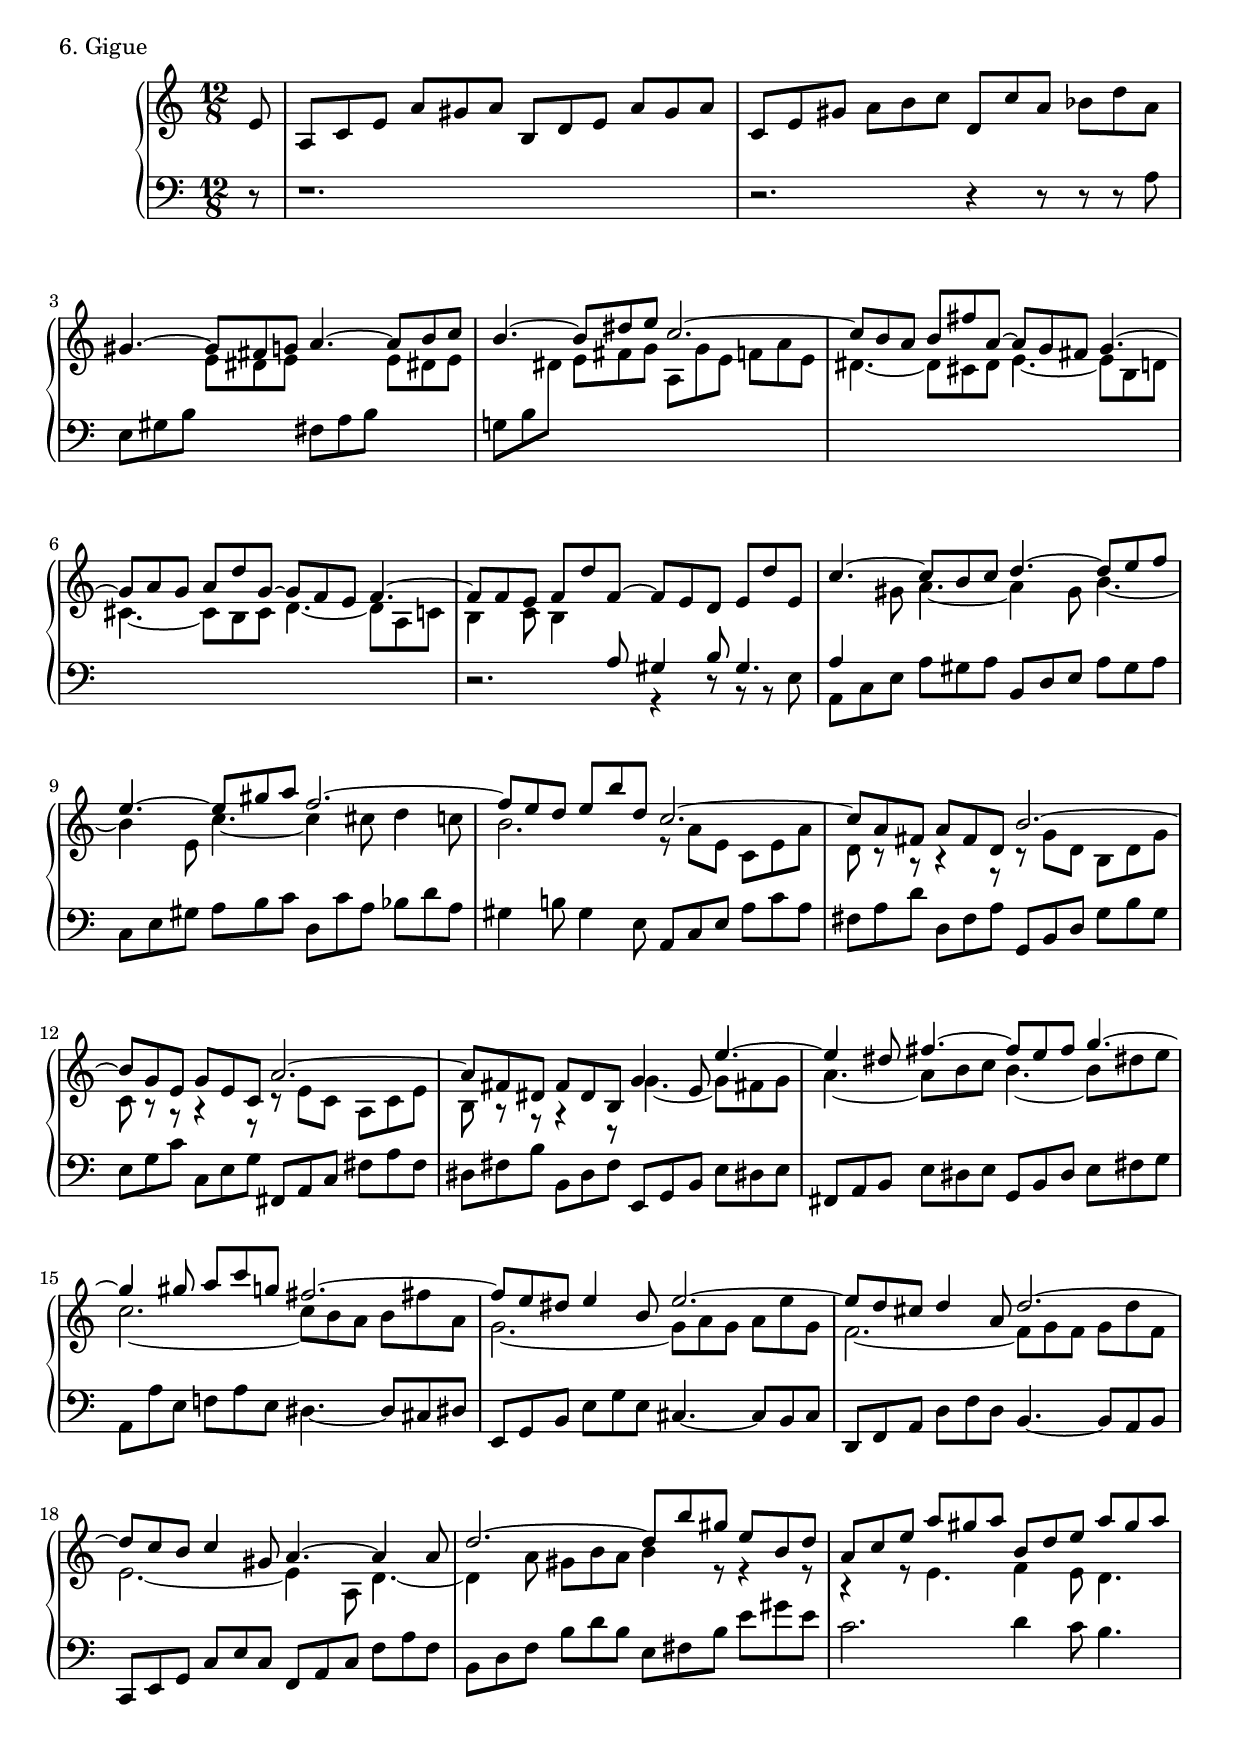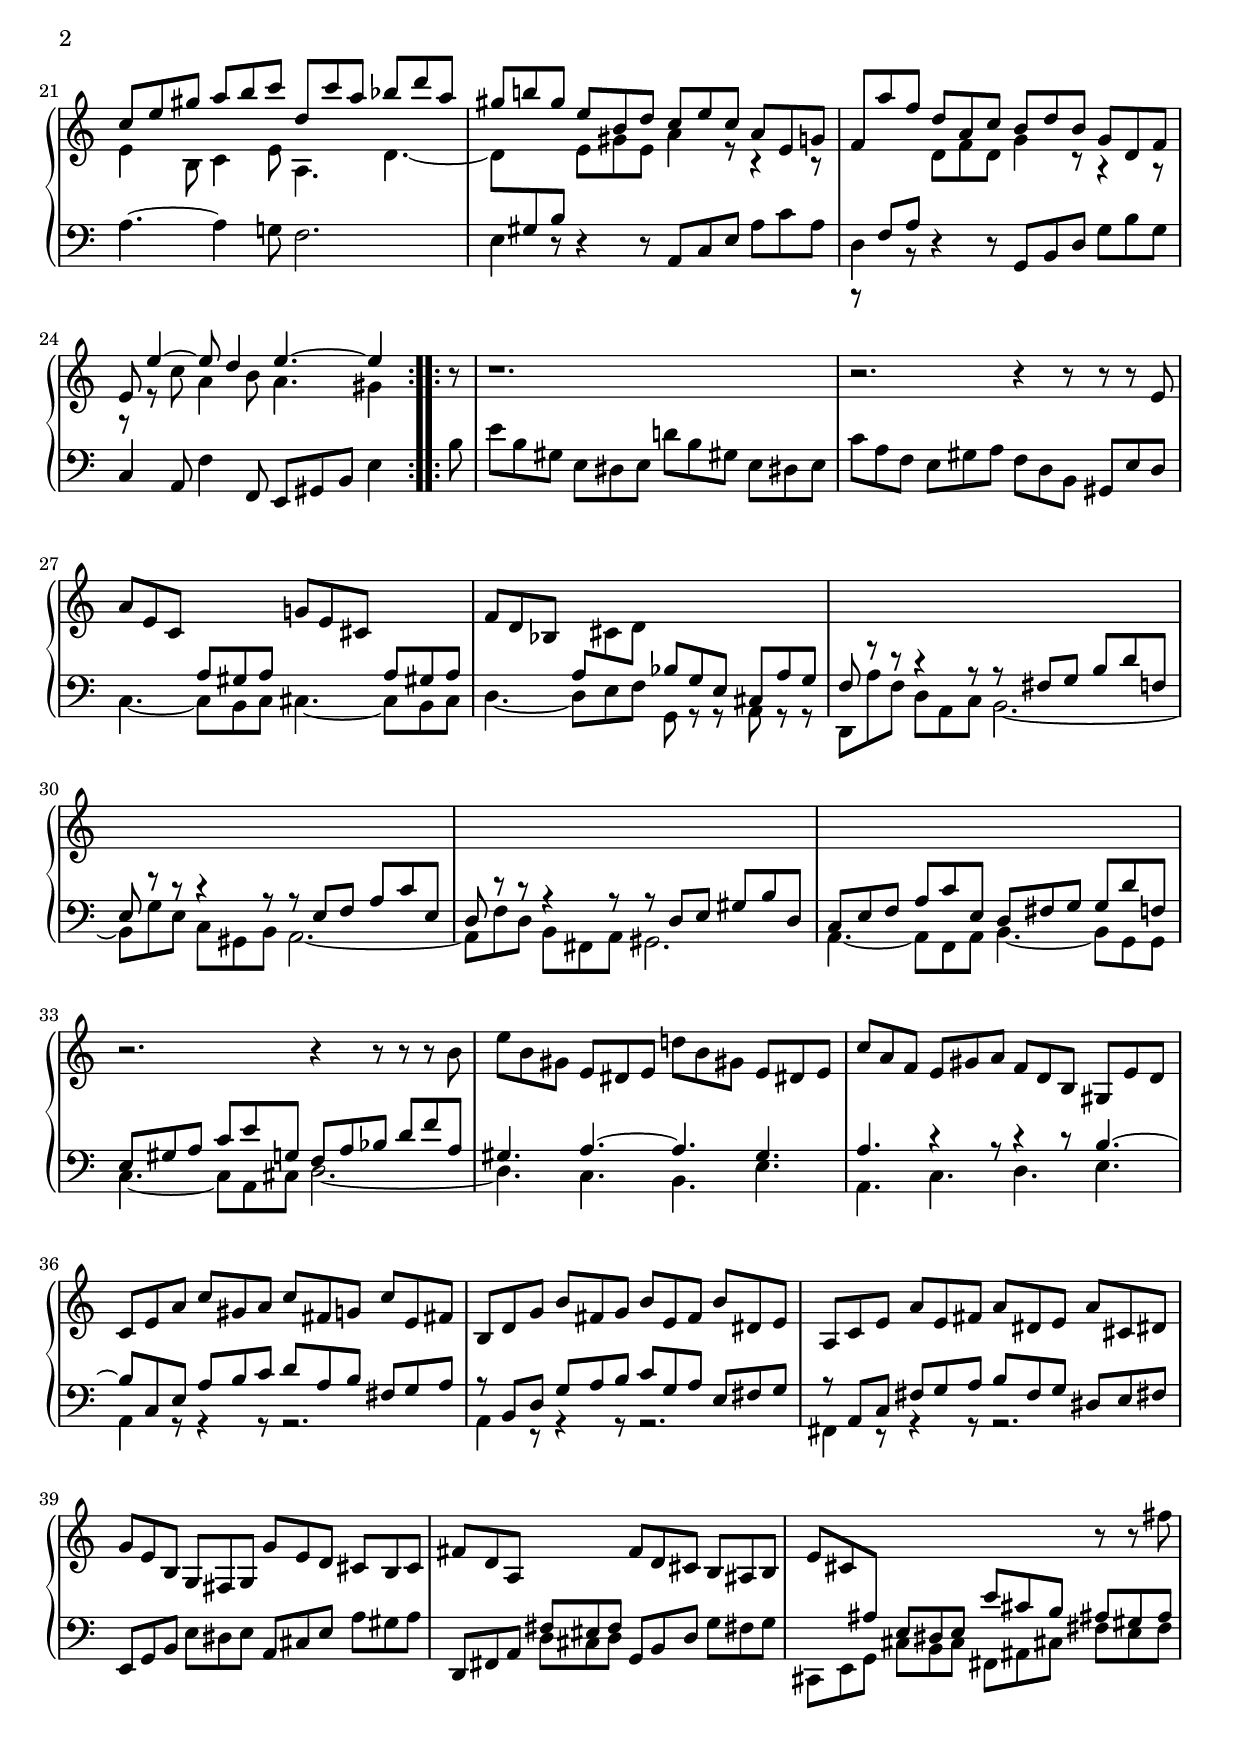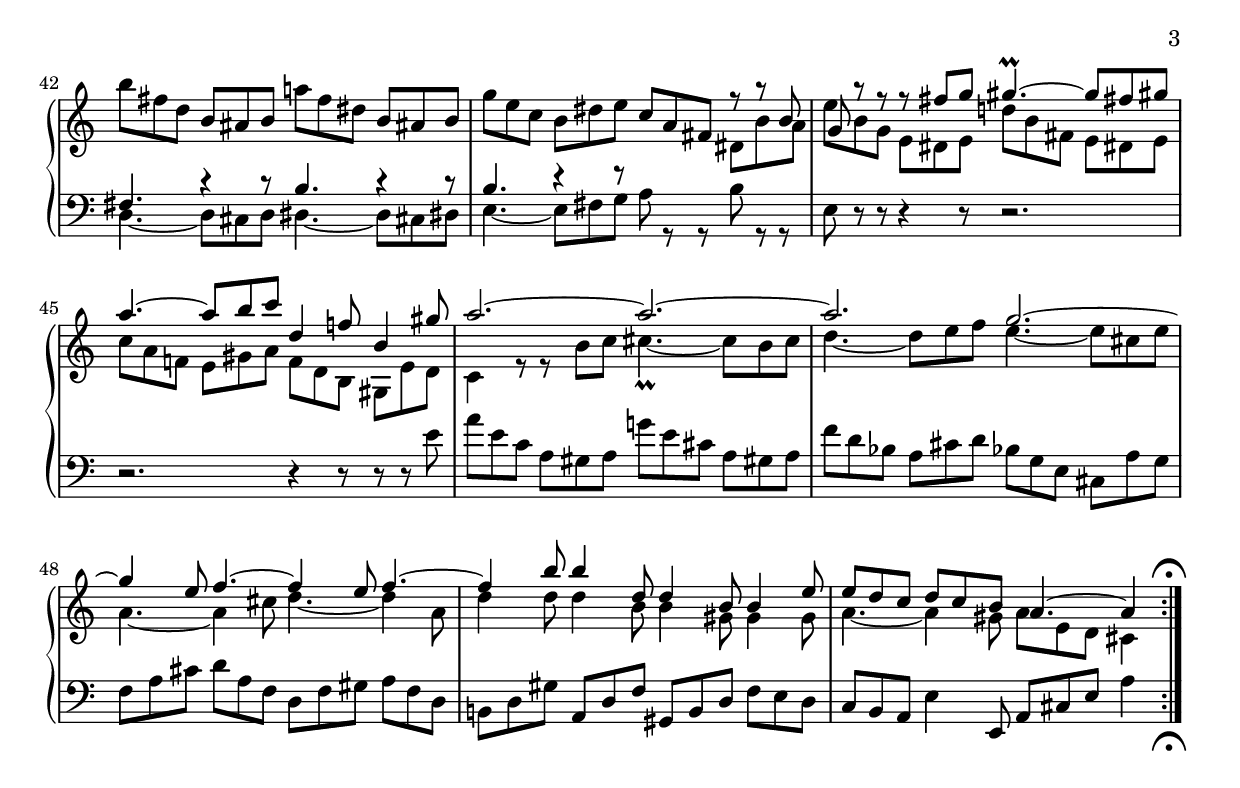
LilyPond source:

\include "english.ly"

bc = % bass cleff
{
  \change Staff = lower
}

tc = % treble cleff
{
  \change Staff = upper
}

bcu = % bass cleff, stem up
{
  \change Staff = lower
  \stemUp
}

tcn = % treble cleff, stem neutral
{
  \change Staff = upper
  \stemNeutral
}

sd = { \stemDown    }
su = { \stemUp      }
sn = { \stemNeutral }


\score 
{
  \new PianoStaff
  <<
    \new Staff = upper
    \relative c'
    {
      \clef treble 
      \key a \minor
      \time 12/8
      
      \repeat volta 2
      {
	\partial 8 e8 			        			   | 
	a,8 c e    a   gs a   b, d  e   a  gs a 			   | % 1
	c,8 e gs   a   b  c   d, c' a   bf d  a 			   | % 2				

	<< {     gs4. ~         gs8 fs g       a4. ~         a8 b  c  } \\
	   { \bc e,, gs b   \tc e   ds e   \bc fs, a b   \tc e  ds! e } >> | % 3

	<< {     b'4. ~          b8 ds e   c2. ~           } \\
	   { \bc g,!8 b \tc ds   e  fs g   a, g' e   f a e } >>            | % 4

	<< { c'8 b a   b   fs' a, ~   a   g fs   g4. ~  } \\
	   { ds4. ~    ds8 cs  ds     e4. ~      e8 b d } >>		   | % 5

	<< { g8 a g    a   d g, ~   g f e   f4. ~  } \\
	   { cs4. ~    cs8 b cs     d4. ~   d8 a c } >>			   | % 6

	<< { f8 f e    f d'       f, ~ f   e d    e d' e, } \\
	   { b4   c8   b4 \bc \su a8   gs4   b8   gs4.    } >>		   | % 7

	<< {         c'4. ~              c8 b c   d4. ~    d8 e f } \\
	   { \bc \su a,,4 \tc \sd gs'8   a4. ~    a4 gs8   b4. ~  } >>	   | % 8

	<< { e4. ~     e8 gs a   f2. ~ 		} \\
	   { b,4 e,8   c'4. ~    c4 cs8   d4 c8 } >>			   | % 9

	<< { f8 e d   e b' d,   c2. ~          } \\
	   { b2.                r8 a e   c e a } >>			   | % 10

	<< { c8 a fs   a fs d   b'2. ~         } \\
	   { d,8 r r   r4   r8  r8 g d   b d g } >>			   | % 11

	<< { b8 g e   g e c   a'2. ~         } \\
	   { c,8 r r  r4  r8  r8 e c   a c e } >>			   | % 12

	<< { a8  fs ds   fs ds b   g'4 e8   e'4. ~   } \\
	   { b,8 r  r    r4    r8  \override Tie #'staff-position = #'-5
	     			   g'4. ~   g8 fs! g } >>		   | % 13

	<< { e'4 ds8   fs4. ~   fs8 e fs  g4. ~    } \\
	   { a,4. ~    a8 b c   b4. ~     b8 ds! e } >>			   | % 14

	<< { g4 gs8   a c g   fs2. ~ 		 } \\
	   { c2. ~            c8 b a   b fs'! a, } >>			   | % 15

	<< { fs'8 e ds   e4 b8   e2. ~ 	  	  } \\
	   { g,2. ~              g8 a g   a e' g, } >>			   | % 16

	<< { e'8 d cs   d4 a8   d2. ~		 } \\
	   { f,2. ~             f8 g f   g d' f, } >>			   | % 17

	<< { d'8 c b   c4 gs8   a4. ~   a4 a8 } \\
	   { e2. ~              e4 a,8  d4. ~ } >>			   | % 18

	<< { d'2. ~             d8 b' gs   e  b d  } \\
	   { d,4 a'8   gs b a   b4    r8   r4   r8 } >>			   | % 19

	<< { a8 c e   a gs a   b, d e   a gs a } \\
	   { r4   r8  e,4.     f4   e8  d4.    } >>			   | % 20

	<< { c'8 e gs   a b c   d, c' a   bf d a } \\
	   { e,4   b8   c4  e8  a,4.      d4. ~  } >>			   | % 21

	<< { gs'8 b! gs                e b  d   c e c   a e g  } \\
	   { d8 \bc \su gs, b \tc \sd  e gs e   a4  r8  r4  r8 } >>	   | % 22

	<< { f8 a' f                   d a c   b d b   g d f  } \\
	   { \bc \su r8 f, a \tc \sd   d f d   g4  r8  r4  r8 } >>	   | % 23

	<< { e8 e'4 ~   e8 d4   e4. ~ e4  } \\
	   { r8 r c     a4 b8   a4. ~ gs4 } >>
      }

      \repeat volta 2
      {
	r8 							  	   | % 24 The source has just a single whole rest.
	r1. 								   | % 25
	r2.		      r4      r8   r  r   e			   | % 26			
	\skip 8*12							   | % 27
	\skip 8*12							   | % 28
	\skip 8*12							   | % 39
	\skip 8*12							   | % 30
	\skip 8*12							   | % 31
	\skip 8*12							   | % 32
	r 2.                  r 4     r8   r  r   b'			   | % 33

	e 8 b  gs   e ds e    d'! b   gs!  e  ds! e			   | % 34
	c'8 a  f    e gs a    f   d   b    gs e'  d			   | % 35
	c 8 e  a    c gs a    c   fs, g    c  e,  fs!			   | % 36
	b,8 d  g    b fs g    b   e,  fs   b  ds, e			   | % 37
	a,8 c  e    a e  fs   a   ds, e    a  cs, ds!			   | % 38
	g 8 e  b    g fs g    g'  e   d    cs b   cs			   | % 39
	fs8 d  a    s s  s    fs' d   cs   b  as  b			   | % 40
	\skip 8*9                          r8 r   fs''			   | % 41
	b 8 fs d    b as b    a'! fs  ds   b  as! b     		   | % 42
	g'8 e  c    b ds e    c   a   fs   << { r8  r b } \\
					      { ds, b' a}  >>		   | % 43

	<< { g8 r r   	r fs' g   gs4. ~ \prall gs8 fs! gs!  } \\
	   { e8 b g   	e ds e    d'! b fs      e   ds! e    } >>	   | % 44

	<< { a'4. ~     a8 b  c   d,4   f!8   	b,4     gs'8 } \\
	   { c,8 a f!   e  gs a   f   d b     	gs  e'  d    } >>	   | % 45
									         
	<< { a''2. ~              a 2. ~      	             } \\	         
	   { c,,4 r8   	r  b' c   cs4. ~ \prall	cs8 b   cs   } >>	   | % 46
									         
	<< { a'2.      	          g 2. ~      	             } \\	         
	   { d4. ~     	d8 e f    e 4. ~      	e 8 cs  e    } >>	   | % 47
									         
	<< { g4   e8   	f4. ~     f4    e8     	f 4. ~       } \\	         
	   { a,4. ~    	a4 cs8    d4. ~       	d 4     a 8  } >>	   | % 48

	<< { f'4 b8    	b4 d,8    d4    b8     	b 4     e 8  } \\
	   { d4  d8    	d4 b8     b4    gs8    	gs4     gs8  } >>	   | % 49

	<< { e'8 d c   	d c b     a4. ~       	a 4          } \\
	   { a4. ~     	a4  gs8   a   e d      	cs4          } >>	     % 50

      }
      
      \override Score.RehearsalMark #'break-visibility = #begin-of-line-invisible
      \override Score.RehearsalMark #'extra-offset = #'( -0.6 . 0.0 )
      \mark \markup { \musicglyph #"scripts.ufermata" }
    }
	 
    \new Staff = lower
    {
      \clef bass
      \key a \minor
      \time 12/8
      
      \repeat volta 2
      {
	\partial 8 r8 			      	           			 | 
	r1.           			                   			 | % 1 The source has just a single whole rest.
	r2.                          r4       r8  r   r  a 			 | % 2	 
	\skip 2*3			                   			 | % 3
	\skip 2*3			                   			 | % 4
	\skip 2*3			                   			 | % 5
	\skip 2*3			                   			 | % 6
	    r2.                      r4       r8  r   r  e 			 | % 7
	\sd a,8 c e    \sn a gs a    b,  d    e   a   gs a 			 | % 8
	c8   e  gs    a  b  c'   d   c'  a    bf  d'  a	   			 | % 9
	gs4     b!8   gs4   e8   a,  c   e    a   c'  a	   			 | % 10
	fs8  a  d'    d  fs a    g,  b,  d    g   b   g	   			 | % 11
	e8   g  c'    c  e  g    fs, a,  c    fs  a   fs   			 | % 12
	ds8  fs b     b, ds fs   e,  g,  b,   e   ds! e	   			 | % 13
	fs,8 a, b,    e  ds e    g,  b,  ds   e   fs  g	   			 | % 14
	a,8  a  e     f! a  e    ds4. ~       ds8 cs  ds!  			 | % 15
	e,8  g, b,    e  g  e    cs4. ~       cs8 b,  cs   			 | % 16
	d,8  f, a,    d  f  d    b,4. ~       b,8 a,  b,   			 | % 17
	c,8  e, g,    c  e  c    f,  a,  c    f   a   f    			 | % 18
	b,8  d  f     b  d' b    e   fs  b    e'  gs' e'   			 | % 19
	c'2.                     d'4     c'8  b4.          			 | % 20
	a4. ~         a4    g!8  f2.                       			 | % 21
	e4      r8    r4    r8   a,  c   e    a   c'  a    			 | % 22
	d4      r8    r4    r8   g,  b,  d    g   b   g    			 | % 23
	c4      a,8   f4    f,8  e,  gs, b,   e4
      }
      
      \repeat volta 2
      {
	b8									 | % 24
	e'8 b gs   e  ds e   d'!  b gs!   e   ds! e				 | % 25
	c'8 a f    e  gs a   f    d b,    gs, e   d				 | % 26

	<< { \tc a'8  e' c'   \bc a  gs a   \tc g'! e' cs'   \bc a   gs! a  } \\
	   { c4. ~                c8 b, c       cs4. ~           cs8 b,  cs } >> | % 27

	<< { \tc f'8 d' bf   \bc a \tc \sd cs' d'   \bc \su bf g e   cs a g } \\
	   {     d4. ~           d8        e   f            g, r r   a, r r } >> | % 28


	<< { f8  r  r    r4      r8   r8 fs g  	 b   d' f   } \\
	   { d,8 a  f    d   a,  c    b,2. ~           	    } >>		 | % 29
										       
	<< { e8  r  r    r4      r8   r8 e  f    a   c' e   } \\		       
	   { b,8 g  e    c   gs, b,   a,2. ~                } >>		 | % 30
										       
	<< { d8  r  r    r4      r8   r8 d  e    gs  b  d   } \\		       
	   { a,8 f  d    b,  fs, a,   gs,2.                 } >> 		 | % 31
										       
	<< { c8  e  f    a   c'  e    d  fs g    g   d' f   } \\		       
	   { a,4. ~      a,8 f,  a,   b,4. ~     b,8 g, g,  } >>		 | % 32
										       
	<< { e8  gs a    c'  e'  g    f  a  bf   d'  f' a   } \\		       
	   { c4. ~     	 c8  a,  cs   d2. ~       	    } >>		 | % 33
										       
	<< { gs4.      	 a ~          a          gs         } \\		       
	   { d4.       	 c	      b,	       	e   } >>		 | % 34
										       
	<< { a4.       	 r4      r8   r4    r8   b4. ~      } \\		       
	   { a,4.      	 c	      d	       	 e	    } >>		 | % 35
										       
	<< { b8  c  e    a   b   c'   d' a  b    fs  g  a   } \\		       
	   { a,4    r8   r4      r8   r2.		    } >>		 | % 36
										       
	<< { r8  b, d    g   a   b    c' g  a    e   fs g   } \\		       
	   { a,4    r8   r4      r8   r2.		    } >>		 | % 37
										       
	<< { r8  a, c    fs  g   a    b  fs g    ds  e  fs! } \\
	   { fs,4   r8   r4      r8   r2.		    } >>		 | % 38

	 e,8 g,  b,   e ds e   a, cs e   a gs a					 | % 39

	 d,8 fs, a, << { fs es fs } \\
		       { d  cs d  } >>   g, b, d   g fs! g			 | % 40

	<< { \tc e' 8 cs' \bc as   e  ds e    e'  cs' b     as! gs as } \\
	   {     cs,8 e,      g,   cs b, cs   fs, as, cs!   fs  e  fs } >>	 | % 41

	<< { fs4.    r4    r8   b4.    r4      r8  } \\
	   { d 4. ~  d8 cs d    ds4. ~ ds8 cs! ds! } >>				 | % 42

	<< { b4.     r4    r8   s4.      s4.    } \\
	   { e4. ~   e8 fs g    a8 r r   b8 r r } >>				 | % 43

	e 8  r  r    r4 r8     	 r2.						 | % 44
	r 2.                   	 r4     r8    r  r   e'				 | % 45
	a'8  e' c'   a  gs  a  	 g'! e' cs'   a  gs! a				 | % 46
	f'8  d' bf   a  cs' d'   bf! g  e     cs a   g				 | % 47
	f 8  a  cs'  d' a   f    d   f  gs    a  f   d				 | % 48
	b,!8 d  gs   a, d   f    gs, b, d     f  e   d				 | % 49
	c 8  b, a,   e4     e,8  a,8 cs e     a4				   % 50
      }

      \override Staff.RehearsalMark #'direction = #-1
      \override Score.RehearsalMark #'extra-offset = #'( -0.6 . 0.0 )
      \mark \markup { \musicglyph #"scripts.dfermata" }
    }
  >>
  
  \layout
  {
    \context 
    {
      \Score
      \remove "Mark_engraver"
    }
    \context 
    {
      \Staff
      \consists "Mark_engraver"
    }
  } 

  \header { piece = "6. Gigue" }

  \midi   
  {
  }
}
